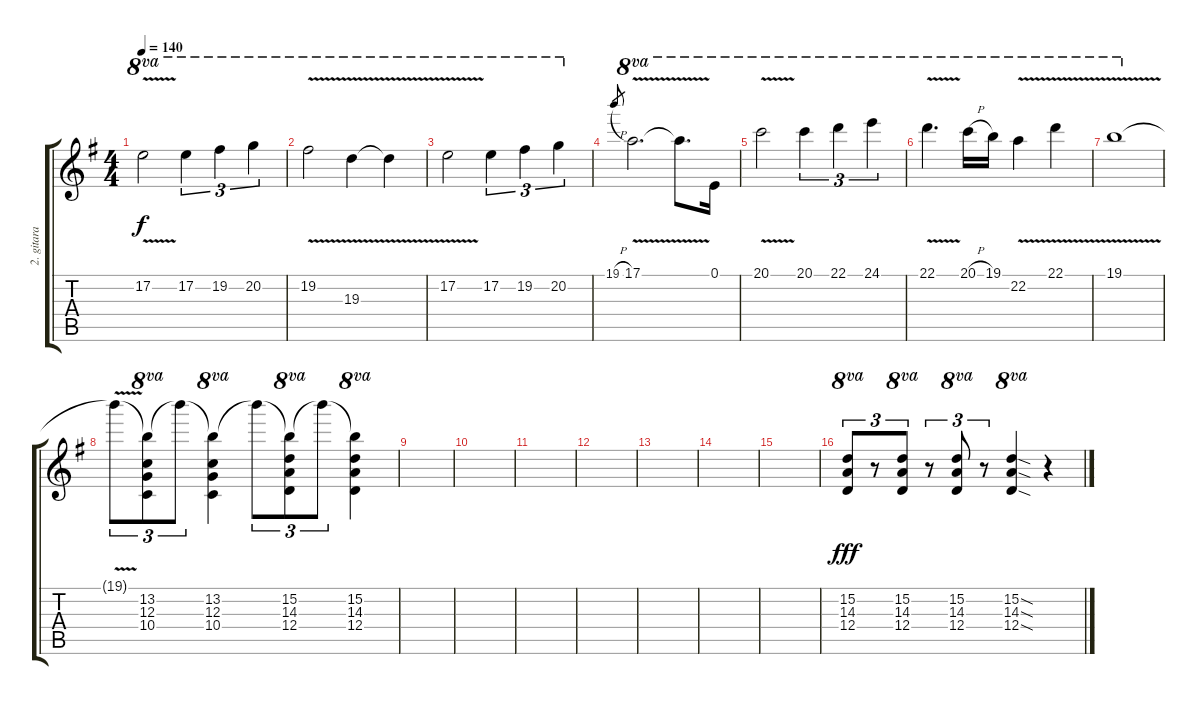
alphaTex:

\track ("2. gitara" "2. gitara") {instrument distortionguitar}
\staff {score tabs}
\tuning (E4 B3 G3 D3 A2 E2) {hide}
\ts (4 4)
\tempo 140
\clef g2
\ks g
17.2{v}.2{ot 8va dy f} 17.2.4{tu (3 2) ot 8va} 19.2.4{tu (3 2) ot 8va} 20.2.4{tu (3 2) ot 8va} |
19.2{v}.2{ot 8va} 19.3{v}.4{ot 8va} 19.3{t}.4{ot 8va} |
17.2{v}.2{ot 8va} 17.2.4{tu (3 2) ot 8va} 19.2.4{tu (3 2) ot 8va} 20.2.4{tu (3 2) ot 8va} |
19.1{h}.8{gr} 17.1{v}.2{d ot 8va} 17.1{t}.8{d ot 8va} 0.1.16{ot 8va} |
20.1{v}.2{ot 8va} 20.1.4{tu (3 2) ot 8va} 22.1.4{tu (3 2) ot 8va} 24.1.4{tu (3 2) ot 8va} |
22.1{v}.4{d ot 8va} 20.1{h}.16{ot 8va} 19.1.16{ot 8va} 22.2{v}.4{ot 8va} 22.1{v}.4{ot 8va} |
19.1{v}.1{ot 8va} |
19.1{t}.8{tu (3 2)} (19.1{t} 13.2 12.3 10.4).8{tu (3 2) ot 8va} 19.1{t}.8{tu (3 2)} (19.1{t} 13.2 12.3 10.4).4{ot 8va} 19.1{t}.8{tu (3 2)} (19.1{t} 15.2 14.3 12.4).8{tu (3 2) ot 8va} 19.1{t}.8{tu (3 2)} (19.1{t} 15.2 14.3 12.4).4{ot 8va} |
|
|
|
|
|
|
|
(15.2 14.3 12.4).8{tu (3 2) ot 8va dy fff} r.8{tu (3 2)} (15.2 14.3 12.4).8{tu (3 2) ot 8va} r.8{tu (3 2)} (15.2 14.3 12.4).8{tu (3 2) ot 8va} r.8{tu (3 2)} (15.2{sod} 14.3{sod} 12.4{sod}).4{ot 8va} r.4
